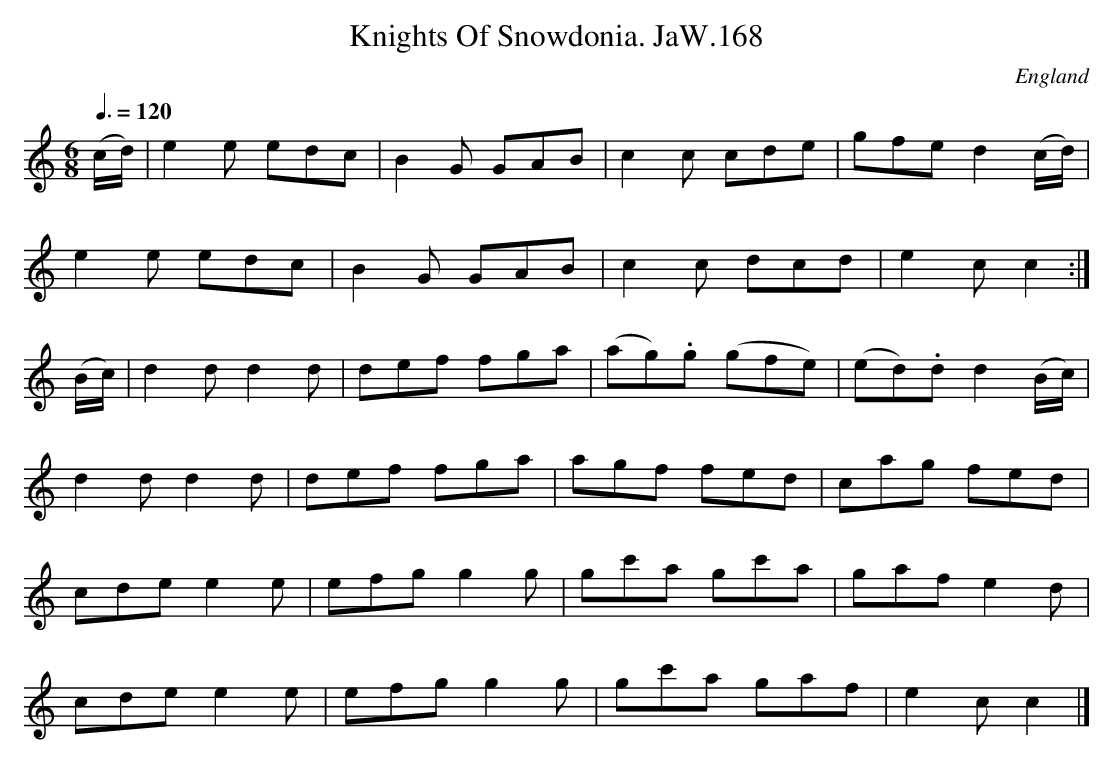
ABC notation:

X:1
T:Knights Of Snowdonia. JaW.168
L:1/8
M:6/8
O:England
Q:3/8=120
K:C
(c/d/)|e2e edc|B2G GAB|c2c cde|gfe d2(c/d/)|!
e2e edc|B2G GAB|c2c dcd|e2c c2:|!
(B/c/)|d2d d2d|def fga|(ag).g (gfe)|(ed).d d2(B/c/)|!
d2d d2d|def fga|agf fed|cag fed|!
cde e2e|efg g2g|gc'a gc'a|gaf e2d|!
cde e2e|efg g2g|gc'a gaf|e2c c2|]
